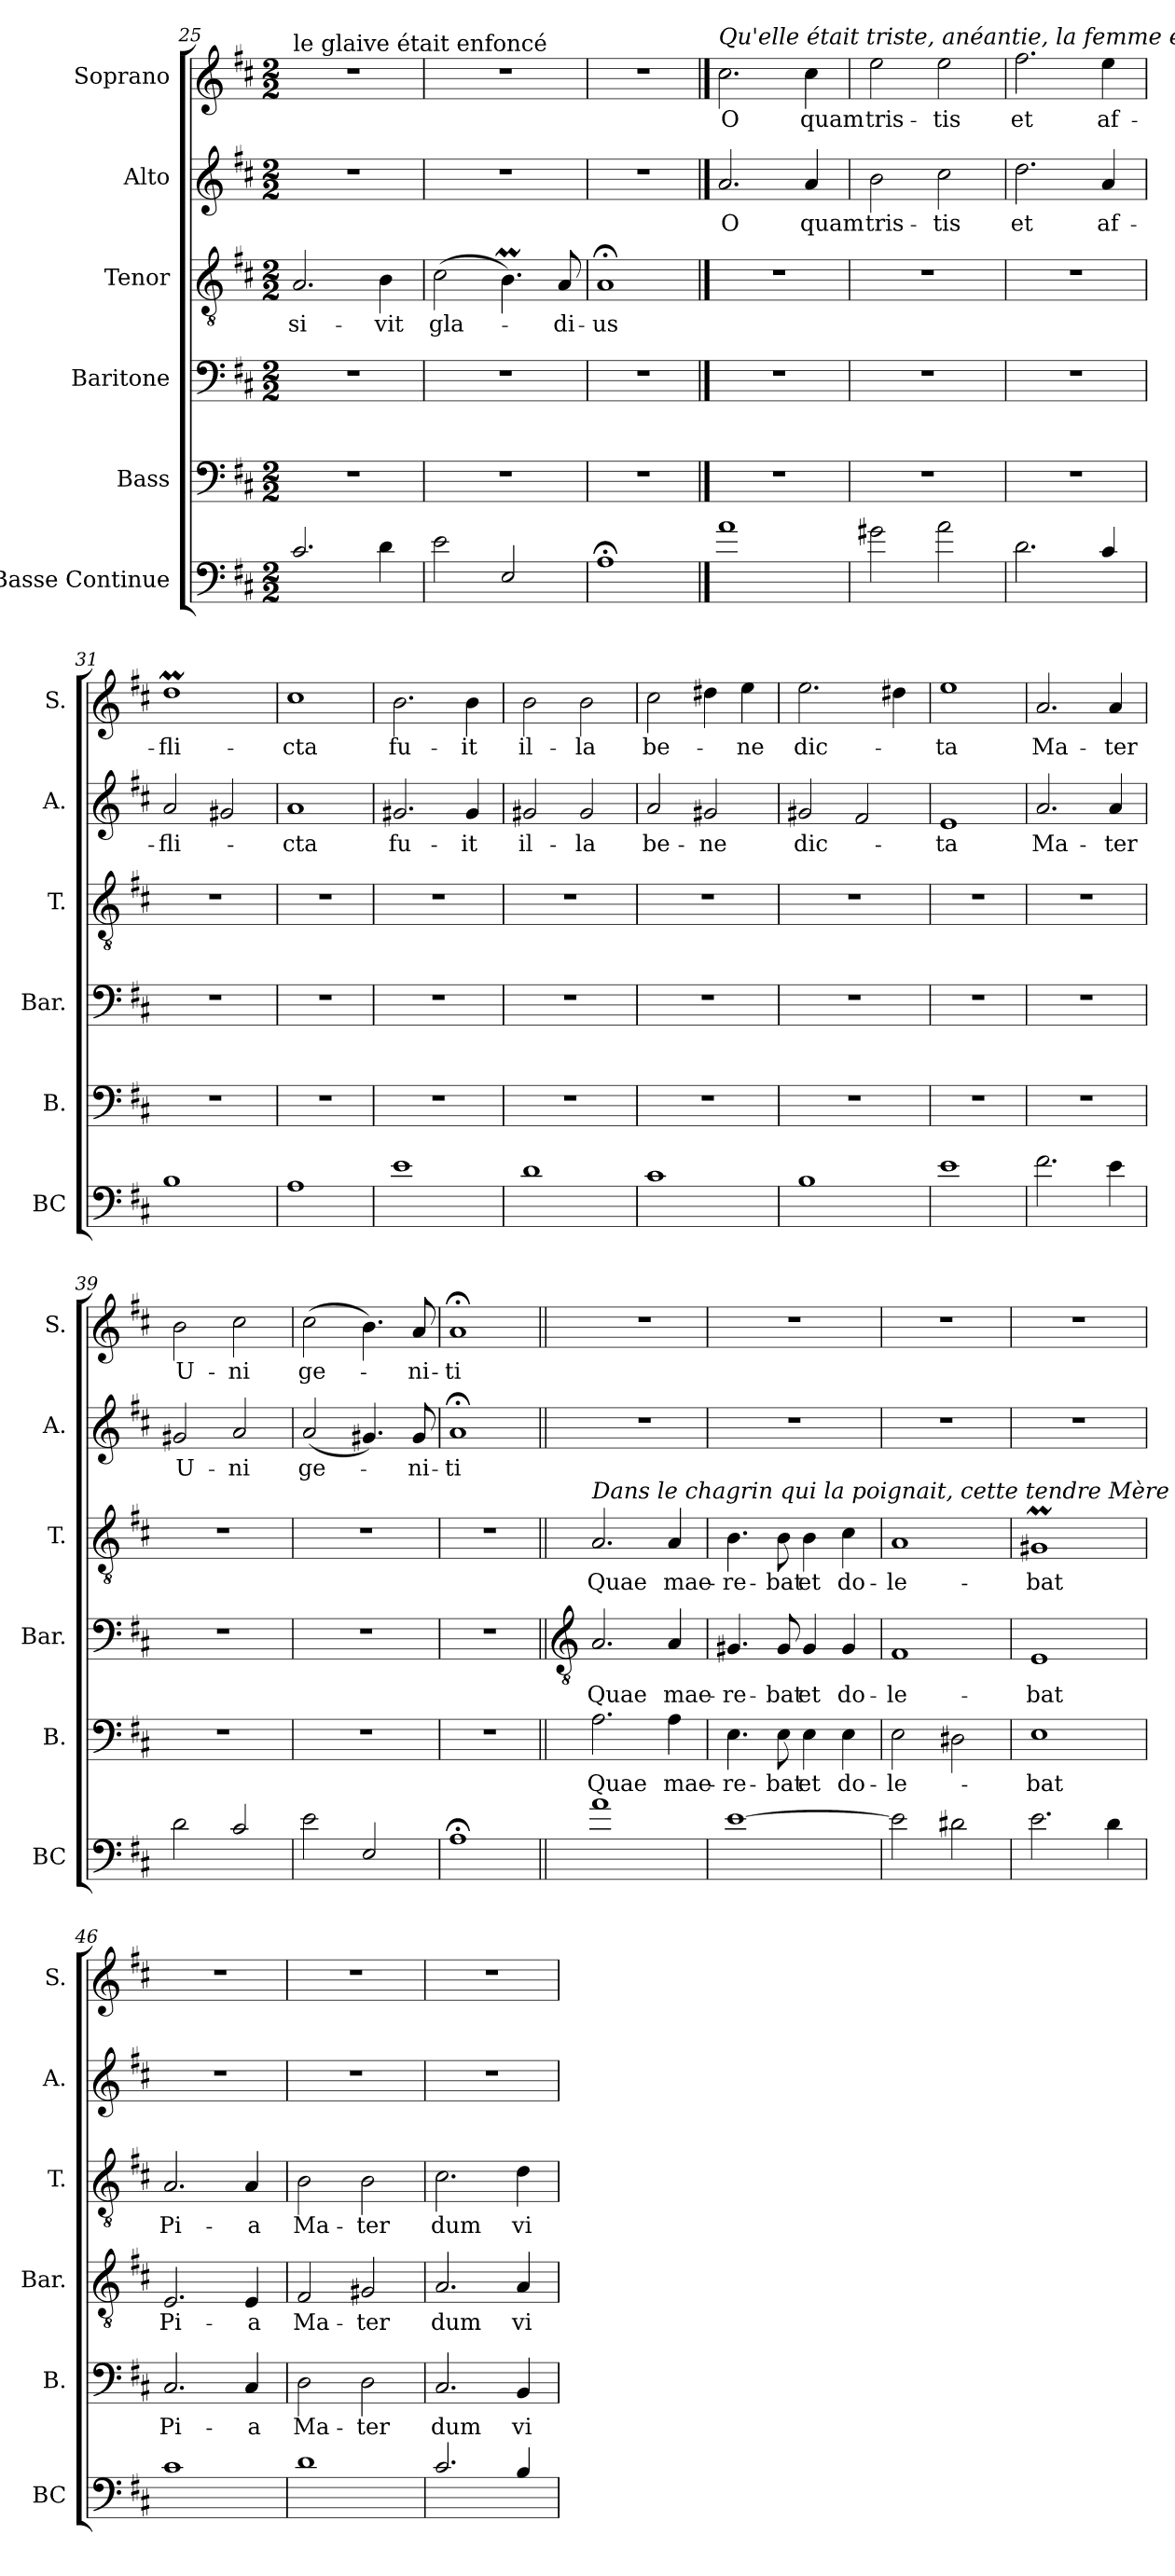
**kern	**kern	**text	**kern	**text	**kern	**text	**kern	**text	**kern	**text
*part6	*part5	*part5	*part4	*part4	*part3	*part3	*part2	*part2	*part1	*part1
*staff6	*staff5	*staff5	*staff4	*staff4	*staff3	*staff3	*staff2	*staff2	*staff1	*staff1
*I"Basse Continue	*I"Bass	*	*I"Baritone	*	*I"Tenor	*	*I"Alto	*	*I"Soprano	*
*I'BC	*I'B.	*	*I'Bar.	*	*I'T.	*	*I'A.	*	*I'S.	*
*clefF4	*clefF4	*	*clefF4	*	*clefGv2	*	*clefG2	*	*clefG2	*
*ITrd7c12	*	*	*	*	*	*	*	*	*	*
*k[f#c#]	*k[f#c#]	*	*k[f#c#]	*	*k[f#c#]	*	*k[f#c#]	*	*k[f#c#]	*
*M2/2	*M2/2	*	*M2/2	*	*M2/2	*	*M2/2	*	*M2/2	*
=25	=25	=25	=25	=25	=25	=25	=25	=25	=25	=25
!	!	!	!	!	!	!	!	!	!LO:TX:a:t=le glaive était enfoncé	!
!	!	!	!	!	!	!LO:LY:b	!	!	!	!
2.C#/	1r	.	1r	.	2.A/	-si-	1r	.	1r	.
!	!	!	!	!	!	!LO:LY:b	!	!	!	!
4D\	.	.	.	.	4B\	-vit	.	.	.	.
!!LO:LB:g=z
=26	=26	=26	=26	=26	=26	=26	=26	=26	=26	=26
!	!	!	!	!	!	!LO:LY:b	!	!	!	!
2E\	1r	.	1r	.	(>2c#\	gla-	1r	.	1r	.
2EE/	.	.	.	.	4.BM\)	.	.	.	.	.
!	!	!	!	!	!	!LO:LY:b	!	!	!	!
.	.	.	.	.	8A/	-di-	.	.	.	.
=27	=27	=27	=27	=27	=27	=27	=27	=27	=27	=27
!	!	!	!	!	!	!LO:LY:b	!	!	!	!
1AA;<	1r	.	1r	.	1A;<	-us	1r	.	1r	.
!!LO:LB:g=z
==28	==28	==28	==28	==28	==28	==28	==28	==28	==28	==28
!	!	!	!	!	!	!	!	!	!LO:TX:a:i:t=Qu'elle était triste, anéantie, la femme entre toutes bénie, la Mère du Fils de Dieu !	!
!	!	!	!	!	!	!	!	!LO:LY:b	!	!LO:LY:b
1A	1r	.	1r	.	1r	.	2.a/	O	2.cc#\	O
!	!	!	!	!	!	!	!	!LO:LY:b	!	!LO:LY:b
.	.	.	.	.	.	.	4a/	quam	4cc#\	quam
=29	=29	=29	=29	=29	=29	=29	=29	=29	=29	=29
!	!	!	!	!	!	!	!	!LO:LY:b	!	!LO:LY:b
2G#X\	1r	.	1r	.	1r	.	2b\	tris-	2ee\	tris-
!	!	!	!	!	!	!	!	!LO:LY:b	!	!LO:LY:b
2A\	.	.	.	.	.	.	2cc#\	-tis	2ee\	-tis
=30	=30	=30	=30	=30	=30	=30	=30	=30	=30	=30
!	!	!	!	!	!	!	!	!LO:LY:b	!	!LO:LY:b
2.D\	1r	.	1r	.	1r	.	2.dd\	et	2.ff#\	et
!	!	!	!	!	!	!	!	!LO:LY:b	!	!LO:LY:b
4C#/	.	.	.	.	.	.	4a/	af-	4ee\	af-
=31	=31	=31	=31	=31	=31	=31	=31	=31	=31	=31
!	!	!	!	!	!	!	!	!LO:LY:b	!	!LO:LY:b
1BB	1r	.	1r	.	1r	.	2a/	-fli-	1ddM	-fli-
.	.	.	.	.	.	.	2g#X/	.	.	.
=32	=32	=32	=32	=32	=32	=32	=32	=32	=32	=32
!	!	!	!	!	!	!	!	!LO:LY:b	!	!LO:LY:b
1AA	1r	.	1r	.	1r	.	1a	-cta	1cc#	-cta
=33	=33	=33	=33	=33	=33	=33	=33	=33	=33	=33
!	!	!	!	!	!	!	!	!LO:LY:b	!	!LO:LY:b
1E	1r	.	1r	.	1r	.	2.g#X/	fu-	2.b\	fu-
!	!	!	!	!	!	!	!	!LO:LY:b	!	!LO:LY:b
.	.	.	.	.	.	.	4g#/	-it	4b\	-it
=34	=34	=34	=34	=34	=34	=34	=34	=34	=34	=34
!	!	!	!	!	!	!	!	!LO:LY:b	!	!LO:LY:b
1D	1r	.	1r	.	1r	.	2g#X/	il-	2b\	il-
!	!	!	!	!	!	!	!	!LO:LY:b	!	!LO:LY:b
.	.	.	.	.	.	.	2g#/	-la	2b\	-la
=35	=35	=35	=35	=35	=35	=35	=35	=35	=35	=35
!	!	!	!	!	!	!	!	!LO:LY:b	!	!LO:LY:b
1C#	1r	.	1r	.	1r	.	2a/	be-	2cc#\	be-
!	!	!	!	!	!	!	!	!LO:LY:b	!	!
.	.	.	.	.	.	.	2g#X/	-ne	4dd#X\	.
!	!	!	!	!	!	!	!	!	!	!LO:LY:b
.	.	.	.	.	.	.	.	.	4ee\	-ne
=36	=36	=36	=36	=36	=36	=36	=36	=36	=36	=36
!	!	!	!	!	!	!	!	!LO:LY:b	!	!LO:LY:b
1BB	1r	.	1r	.	1r	.	2g#X/	-dic-	2.ee\	dic-
.	.	.	.	.	.	.	2f#/	.	.	.
.	.	.	.	.	.	.	.	.	4dd#X\	.
=37	=37	=37	=37	=37	=37	=37	=37	=37	=37	=37
!	!	!	!	!	!	!	!	!LO:LY:b	!	!LO:LY:b
1E	1r	.	1r	.	1r	.	1e	ta	1ee	ta
=38	=38	=38	=38	=38	=38	=38	=38	=38	=38	=38
!	!	!	!	!	!	!	!	!LO:LY:b	!	!LO:LY:b
2.F#\	1r	.	1r	.	1r	.	2.a/	Ma-	2.a/	Ma-
!	!	!	!	!	!	!	!	!LO:LY:b	!	!LO:LY:b
4E\	.	.	.	.	.	.	4a/	-ter	4a/	-ter
=39	=39	=39	=39	=39	=39	=39	=39	=39	=39	=39
!	!	!	!	!	!	!	!	!LO:LY:b	!	!LO:LY:b
2D\	1r	.	1r	.	1r	.	2g#X/	U-	2b\	U-
!	!	!	!	!	!	!	!	!LO:LY:b	!	!LO:LY:b
2C#/	.	.	.	.	.	.	2a/	-ni	2cc#\	-ni
!!LO:PB:g=z
=40	=40	=40	=40	=40	=40	=40	=40	=40	=40	=40
!	!	!	!	!	!	!	!	!LO:LY:b	!	!LO:LY:b
2E\	1r	.	1r	.	1r	.	(<2a/	ge-	(>2cc#\	ge-
2EE/	.	.	.	.	.	.	4.g#X/)	.	4.b\)	.
!	!	!	!	!	!	!	!	!LO:LY:b	!	!LO:LY:b
.	.	.	.	.	.	.	8g#/	-ni-	8a/	-ni-
=41	=41	=41	=41	=41	=41	=41	=41	=41	=41	=41
!	!	!	!	!	!	!	!	!LO:LY:b	!	!LO:LY:b
1AA;<	1r	.	1r	.	1r	.	1a;<	-ti	1a;<	-ti
!!LO:LB:g=z
=42||	=42||	=42||	=42||	=42||	=42||	=42||	=42||	=42||	=42||	=42||
*	*	*	*clefGv2	*	*	*	*	*	*	*
!	!	!	!	!	!LO:TX:a:i:t=Dans le chagrin qui la poignait, cette tendre Mère pleurait son Fils mourant sous ses yeux.	!	!	!	!	!
!	!	!LO:LY:b	!	!LO:LY:b	!	!LO:LY:b	!	!	!	!
1A	2.A\	Quae	2.A/	Quae	2.A/	Quae	1r	.	1r	.
!	!	!LO:LY:b	!	!LO:LY:b	!	!LO:LY:b	!	!	!	!
.	4A\	mae-	4A/	mae-	4A/	mae-	.	.	.	.
=43	=43	=43	=43	=43	=43	=43	=43	=43	=43	=43
!	!	!LO:LY:b	!	!LO:LY:b	!	!LO:LY:b	!	!	!	!
[1E	4.E\	-re-	4.G#X/	-re-	4.B\	-re-	1r	.	1r	.
!	!	!LO:LY:b	!	!LO:LY:b	!	!LO:LY:b	!	!	!	!
.	8E\	-bat	8G#/	-bat	8B\	-bat	.	.	.	.
!	!	!LO:LY:b	!	!LO:LY:b	!	!LO:LY:b	!	!	!	!
.	4E\	et	4G#/	et	4B\	et	.	.	.	.
!	!	!LO:LY:b	!	!LO:LY:b	!	!LO:LY:b	!	!	!	!
.	4E\	do-	4G#/	do-	4c#\	do-	.	.	.	.
=44	=44	=44	=44	=44	=44	=44	=44	=44	=44	=44
!	!	!LO:LY:b	!	!LO:LY:b	!	!LO:LY:b	!	!	!	!
2E\]	2E\	-le-	1F#	-le-	1A	-le-	1r	.	1r	.
2D#X\	2D#X\	.	.	.	.	.	.	.	.	.
=45	=45	=45	=45	=45	=45	=45	=45	=45	=45	=45
!	!	!LO:LY:b	!	!LO:LY:b	!	!LO:LY:b	!	!	!	!
2.E\	1E	-bat	1E	-bat	1G#Xm	-bat	1r	.	1r	.
4D\	.	.	.	.	.	.	.	.	.	.
=46	=46	=46	=46	=46	=46	=46	=46	=46	=46	=46
!	!	!LO:LY:b	!	!LO:LY:b	!	!LO:LY:b	!	!	!	!
1C#	2.C#/	Pi-	2.E/	Pi-	2.A/	Pi-	1r	.	1r	.
!	!	!LO:LY:b	!	!LO:LY:b	!	!LO:LY:b	!	!	!	!
.	4C#/	-a	4E/	-a	4A/	-a	.	.	.	.
=47	=47	=47	=47	=47	=47	=47	=47	=47	=47	=47
!	!	!LO:LY:b	!	!LO:LY:b	!	!LO:LY:b	!	!	!	!
1D	2D\	Ma-	2F#/	Ma-	2B\	Ma-	1r	.	1r	.
!	!	!LO:LY:b	!	!LO:LY:b	!	!LO:LY:b	!	!	!	!
.	2D\	-ter	2G#X/	-ter	2B\	-ter	.	.	.	.
=48	=48	=48	=48	=48	=48	=48	=48	=48	=48	=48
!	!	!LO:LY:b	!	!LO:LY:b	!	!LO:LY:b	!	!	!	!
2.C#/	2.C#/	dum	2.A/	dum	2.c#\	dum	1r	.	1r	.
!	!	!LO:LY:b	!	!LO:LY:b	!	!LO:LY:b	!	!	!	!
4BB/	4BB/	vi-	4A/	vi-	4d\	vi-	.	.	.	.
=	=	=	=	=	=	=	=	=	=	=
*-	*-	*-	*-	*-	*-	*-	*-	*-	*-	*-
